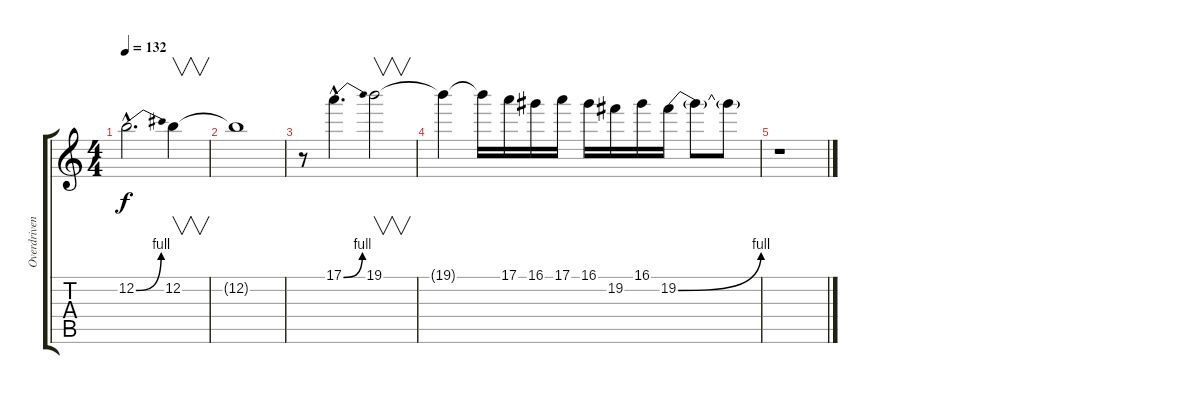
\track ("Overdriven Guitar" "Overdriven") {instrument overdrivenguitar}
\staff {score tabs}
\tuning (E4 B3 G3 D3 A2 E2) {hide}
\ts (4 4)
\tempo 132
\clef g2
\ks c
12.2{be (bend 0 0 60 4) hac}.2{d dy f} 12.2.4{v} |
12.2{t}.1 |
r.8 17.1{be (bend 0 0 60 4) hac}.4{d} 19.1.2{v} |
19.1{t}.4 19.1{t}.16 17.1.16 16.1.16 17.1.16 16.1.16 19.2.16 16.1.16 19.2{be (bend 0 0 60 4)}.16 19.2{t}.8 19.2{t}.8 |
r.1
